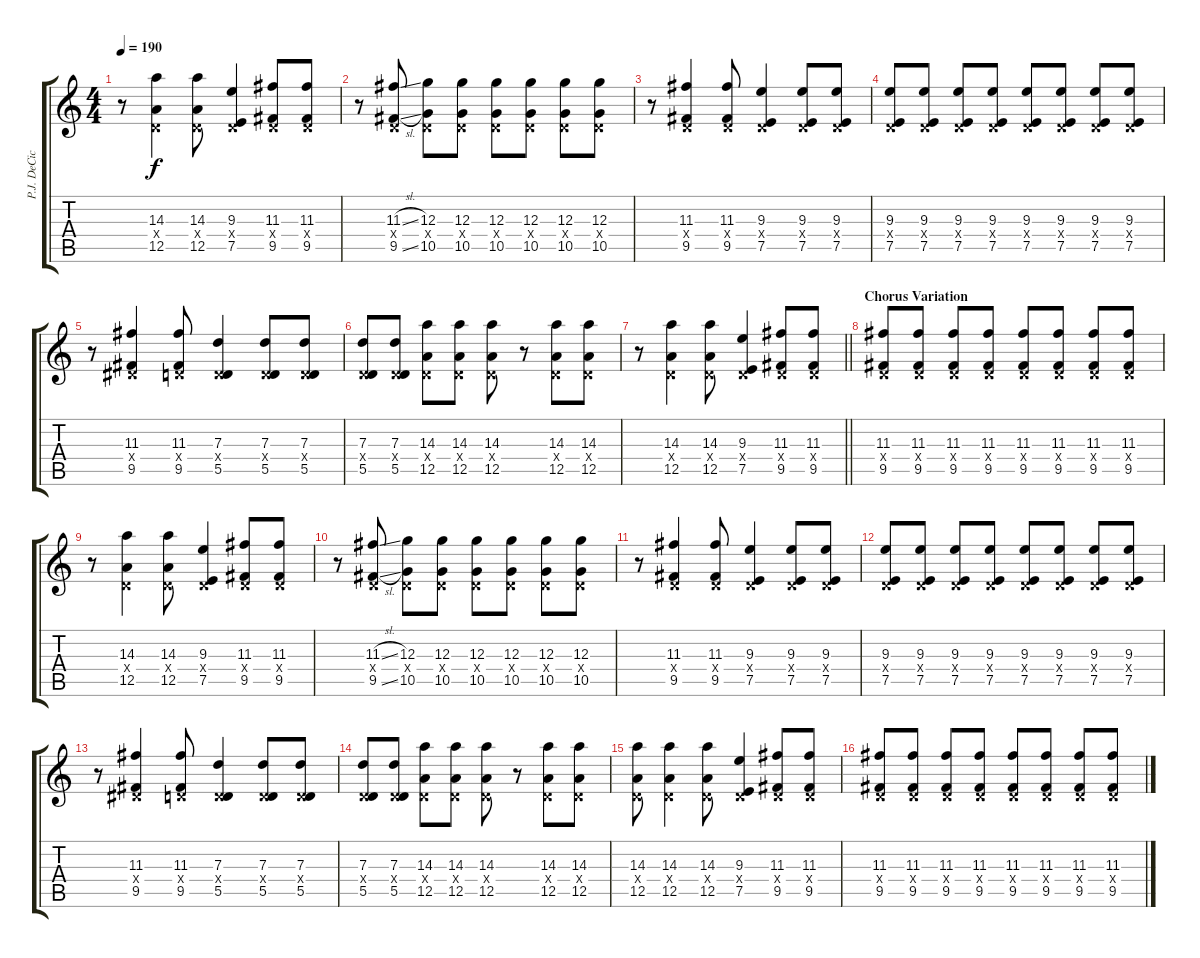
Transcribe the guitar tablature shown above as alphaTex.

\track ("P.J. DeCicco (Lead Guitar)" "P.J. DeCic") {instrument overdrivenguitar}
\staff {score tabs}
\tuning (E4 B3 G3 D3 A2 D2) {hide}
\ts (4 4)
\tempo 190
\clef g2
\ks c
r.8{dy f} (14.3 0.4{x} 12.5).4 (14.3 0.4{x} 12.5).8 (9.3 0.4{x} 7.5).4 (11.3 0.4{x} 9.5).8 (11.3 0.4{x} 9.5).8 |
r.8 (11.3{sl} 0.4{x} 9.5{sl}).8 (12.3 0.4{x} 10.5).8 (12.3 0.4{x} 10.5).8 (12.3 0.4{x} 10.5).8 (12.3 0.4{x} 10.5).8 (12.3 0.4{x} 10.5).8 (12.3 0.4{x} 10.5).8 |
r.8 (11.3 0.4{x} 9.5).4 (11.3 0.4{x} 9.5).8 (9.3 0.4{x} 7.5).4 (9.3 0.4{x} 7.5).8 (9.3 0.4{x} 7.5).8 |
(9.3 0.4{x} 7.5).8 (9.3 0.4{x} 7.5).8 (9.3 0.4{x} 7.5).8 (9.3 0.4{x} 7.5).8 (9.3 0.4{x} 7.5).8 (9.3 0.4{x} 7.5).8 (9.3 0.4{x} 7.5).8 (9.3 0.4{x} 7.5).8 |
r.8 (11.3 1.4{x} 9.5).4 (11.3 0.4{x} 9.5).8 (7.3 0.4{x} 5.5).4 (7.3 0.4{x} 5.5).8 (7.3 0.4{x} 5.5).8 |
(7.3 0.4{x} 5.5).8 (7.3 0.4{x} 5.5).8 (14.3 0.4{x} 12.5).8 (14.3 0.4{x} 12.5).8 (14.3 0.4{x} 12.5).8 r.8 (14.3 0.4{x} 12.5).8 (14.3 0.4{x} 12.5).8 |
\barLineRight lightlight
r.8 (14.3 0.4{x} 12.5).4 (14.3 0.4{x} 12.5).8 (9.3 0.4{x} 7.5).4 (11.3 0.4{x} 9.5).8 (11.3 0.4{x} 9.5).8 |
\section ("" "Chorus Variation")
(11.3 0.4{x} 9.5).8 (11.3 0.4{x} 9.5).8 (11.3 0.4{x} 9.5).8 (11.3 0.4{x} 9.5).8 (11.3 0.4{x} 9.5).8 (11.3 0.4{x} 9.5).8 (11.3 0.4{x} 9.5).8 (11.3 0.4{x} 9.5).8 |
r.8 (14.3 0.4{x} 12.5).4 (14.3 0.4{x} 12.5).8 (9.3 0.4{x} 7.5).4 (11.3 0.4{x} 9.5).8 (11.3 0.4{x} 9.5).8 |
r.8 (11.3{sl} 0.4{x} 9.5{sl}).8 (12.3 0.4{x} 10.5).8 (12.3 0.4{x} 10.5).8 (12.3 0.4{x} 10.5).8 (12.3 0.4{x} 10.5).8 (12.3 0.4{x} 10.5).8 (12.3 0.4{x} 10.5).8 |
r.8 (11.3 0.4{x} 9.5).4 (11.3 0.4{x} 9.5).8 (9.3 0.4{x} 7.5).4 (9.3 0.4{x} 7.5).8 (9.3 0.4{x} 7.5).8 |
(9.3 0.4{x} 7.5).8 (9.3 0.4{x} 7.5).8 (9.3 0.4{x} 7.5).8 (9.3 0.4{x} 7.5).8 (9.3 0.4{x} 7.5).8 (9.3 0.4{x} 7.5).8 (9.3 0.4{x} 7.5).8 (9.3 0.4{x} 7.5).8 |
r.8 (11.3 1.4{x} 9.5).4 (11.3 0.4{x} 9.5).8 (7.3 0.4{x} 5.5).4 (7.3 0.4{x} 5.5).8 (7.3 0.4{x} 5.5).8 |
(7.3 0.4{x} 5.5).8 (7.3 0.4{x} 5.5).8 (14.3 0.4{x} 12.5).8 (14.3 0.4{x} 12.5).8 (14.3 0.4{x} 12.5).8 r.8 (14.3 0.4{x} 12.5).8 (14.3 0.4{x} 12.5).8 |
(14.3 0.4{x} 12.5).8 (14.3 0.4{x} 12.5).4 (14.3 0.4{x} 12.5).8 (9.3 0.4{x} 7.5).4 (11.3 0.4{x} 9.5).8 (11.3 0.4{x} 9.5).8 |
(11.3 0.4{x} 9.5).8 (11.3 0.4{x} 9.5).8 (11.3 0.4{x} 9.5).8 (11.3 0.4{x} 9.5).8 (11.3 0.4{x} 9.5).8 (11.3 0.4{x} 9.5).8 (11.3 0.4{x} 9.5).8 (11.3 0.4{x} 9.5).8
